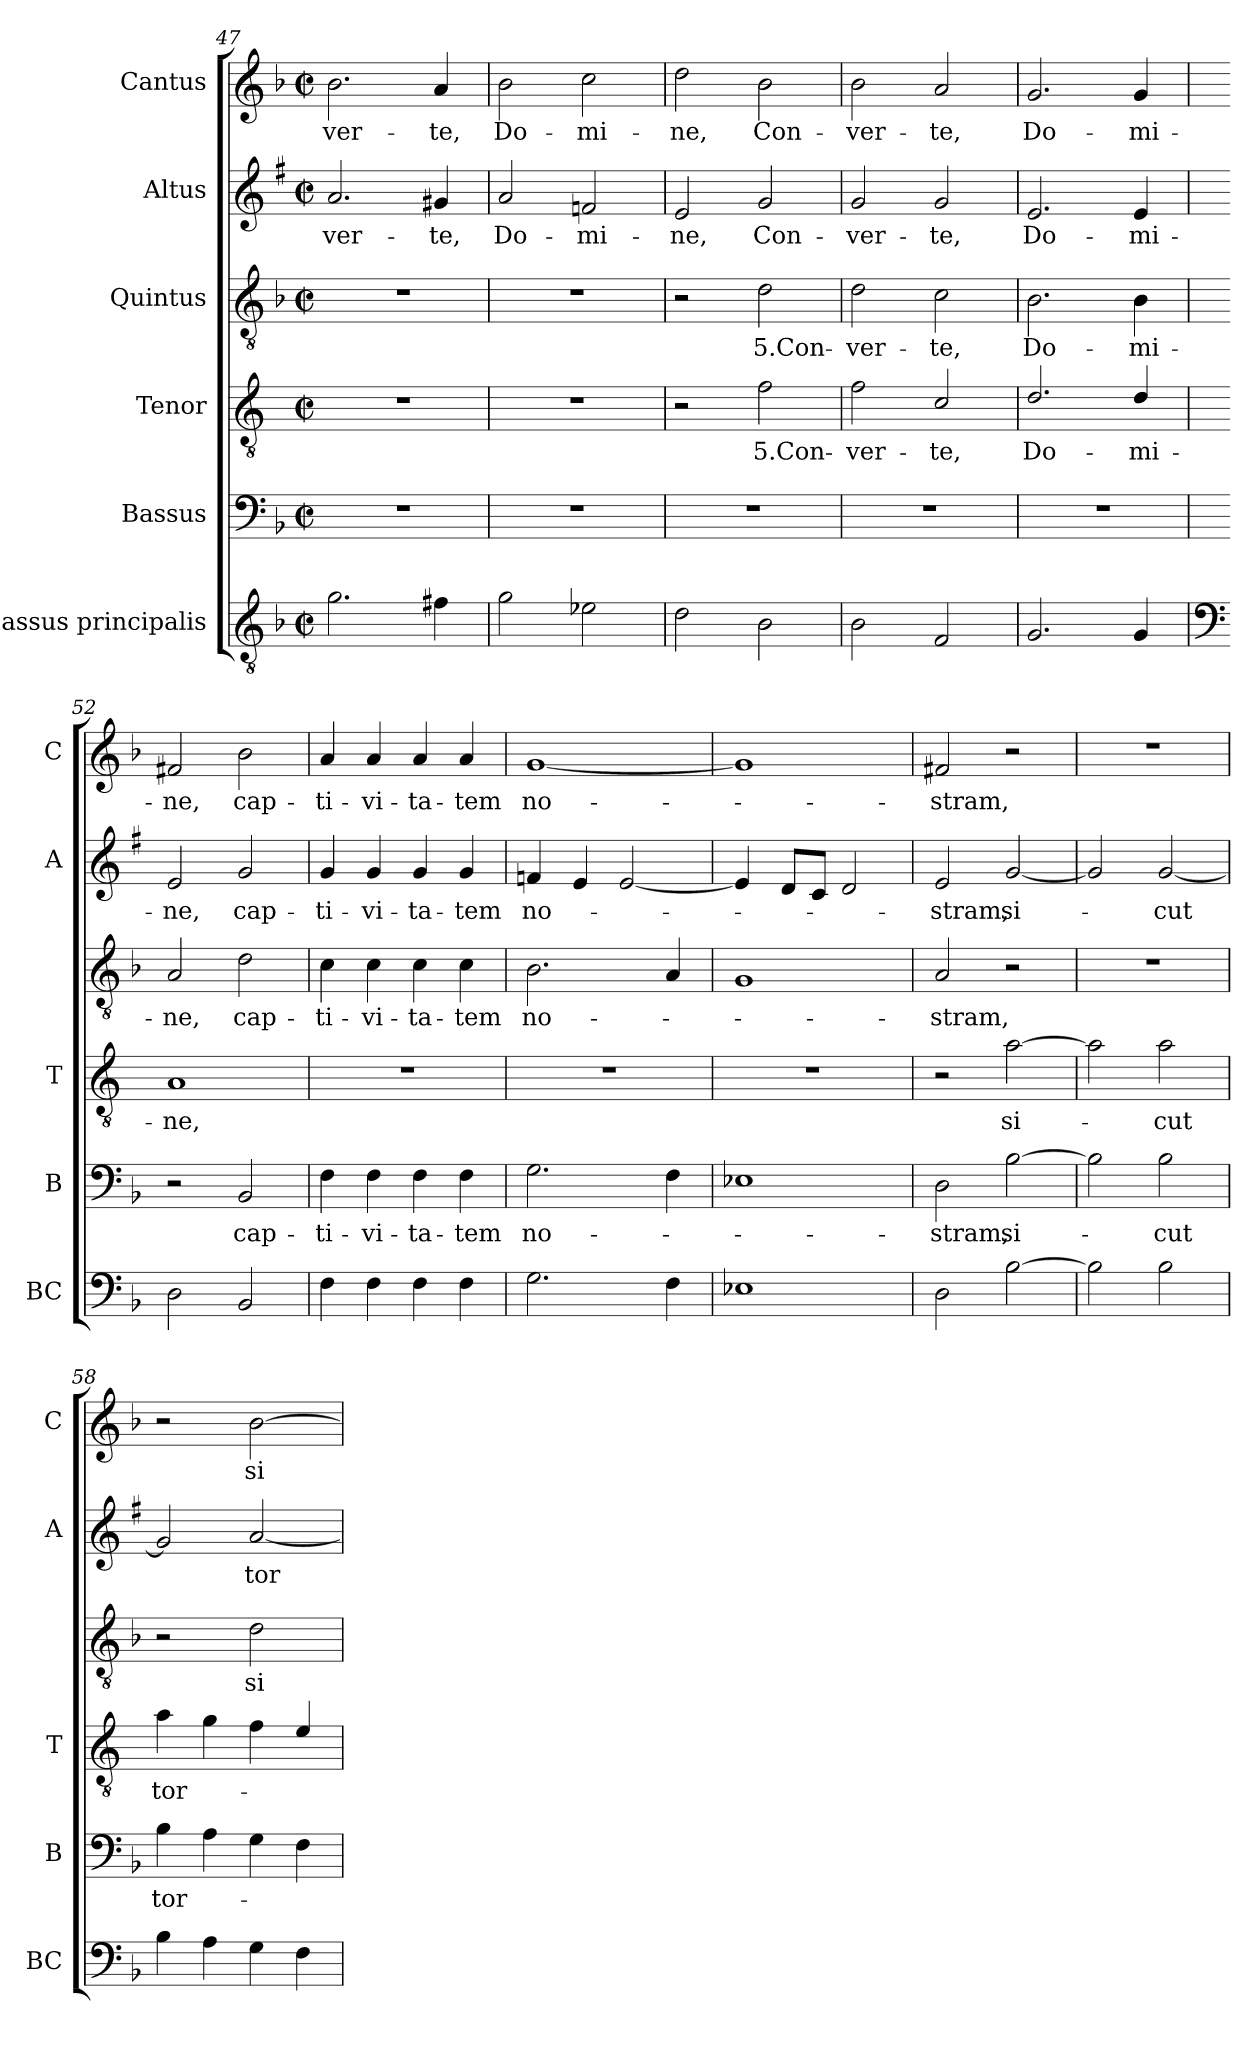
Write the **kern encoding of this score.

**kern	**kern	**text	**kern	**text	**kern	**text	**kern	**text	**kern	**text
*part6	*part5	*part5	*part4	*part4	*part3	*part3	*part2	*part2	*part1	*part1
*staff6	*staff5	*staff5	*staff4	*staff4	*staff3	*staff3	*staff2	*staff2	*staff1	*staff1
*I"Bassus principalis	*I"Bassus	*	*I"Tenor	*	*I"Quintus	*	*I"Altus	*	*I"Cantus	*
*I'BC	*I'B	*	*I'T	*	*	*	*I'A	*	*I'C	*
*clefGv2	*clefF4	*	*clefGv2	*	*clefGv2	*	*clefG2	*	*clefG2	*
*	*	*	*ITrd4c7	*	*	*	*ITrd1c2	*	*	*
*k[b-]	*k[b-]	*	*k[b-]	*	*k[b-]	*	*k[b-]	*	*k[b-]	*
*F:	*F:	*	*F:	*	*F:	*	*F:	*	*F:	*
*M2/2	*M2/2	*	*M2/2	*	*M2/2	*	*M2/2	*	*M2/2	*
*met(c|)	*met(c|)	*	*met(c|)	*	*met(c|)	*	*met(c|)	*	*met(c|)	*
=47	=47	=47	=47	=47	=47	=47	=47	=47	=47	=47
!	!	!	!	!	!	!	!	!LO:LY:b	!	!LO:LY:b
2.g\	1r	.	1r	.	1r	.	2.g/	-ver-	2.b-\	-ver-
!	!	!	!	!	!	!	!	!LO:LY:b	!	!LO:LY:b
4f#X\	.	.	.	.	.	.	4f#X/	-te,	4a/	-te,
=48	=48	=48	=48	=48	=48	=48	=48	=48	=48	=48
!	!	!	!	!	!	!	!	!LO:LY:b	!	!LO:LY:b
2g\	1r	.	1r	.	1r	.	2g/	Do-	2b-\	Do-
!	!	!	!	!	!	!	!	!LO:LY:b	!	!LO:LY:b
2e-X\	.	.	.	.	.	.	2e-X/	-mi-	2cc\	-mi-
=49	=49	=49	=49	=49	=49	=49	=49	=49	=49	=49
!	!	!	!	!	!	!	!	!LO:LY:b	!	!LO:LY:b
2d\	1r	.	2r	.	2r	.	2d/	-ne,	2dd\	-ne,
!	!	!	!	!LO:LY:b	!	!LO:LY:b	!	!LO:LY:b	!	!LO:LY:b
2B-\	.	.	2B-\	5.Con-	2d\	5.Con-	2f/	Con-	2b-\	Con-
=50	=50	=50	=50	=50	=50	=50	=50	=50	=50	=50
!	!	!	!	!LO:LY:b	!	!LO:LY:b	!	!LO:LY:b	!	!LO:LY:b
2B-\	1r	.	2B-\	-ver-	2d\	-ver-	2f/	-ver-	2b-\	-ver-
!	!	!	!	!LO:LY:b	!	!LO:LY:b	!	!LO:LY:b	!	!LO:LY:b
2F/	.	.	2F/	-te,	2c\	-te,	2f/	-te,	2a/	-te,
!!LO:LB:g=z
=51	=51	=51	=51	=51	=51	=51	=51	=51	=51	=51
!	!	!	!	!LO:LY:b	!	!LO:LY:b	!	!LO:LY:b	!	!LO:LY:b
2.G/	1r	.	2.G/	Do-	2.B-\	Do-	2.d/	Do-	2.g/	Do-
!	!	!	!	!LO:LY:b	!	!LO:LY:b	!	!LO:LY:b	!	!LO:LY:b
4G/	.	.	4G/	-mi-	4B-\	-mi-	4d/	-mi-	4g/	-mi-
=52	=52	=52	=52	=52	=52	=52	=52	=52	=52	=52
*clefF4	*	*	*	*	*	*	*	*	*	*
!	!	!	!	!LO:LY:b	!	!LO:LY:b	!	!LO:LY:b	!	!LO:LY:b
2D\	2r	.	1D	-ne,	2A/	-ne,	2d/	-ne,	2f#X/	-ne,
!	!	!LO:LY:b	!	!	!	!LO:LY:b	!	!LO:LY:b	!	!LO:LY:b
2BB-/	2BB-/	cap-	.	.	2d\	cap-	2f/	cap-	2b-\	cap-
=53	=53	=53	=53	=53	=53	=53	=53	=53	=53	=53
!	!	!LO:LY:b	!	!	!	!LO:LY:b	!	!LO:LY:b	!	!LO:LY:b
4F\	4F\	-ti-	1r	.	4c\	-ti-	4f/	-ti-	4a/	-ti-
!	!	!LO:LY:b	!	!	!	!LO:LY:b	!	!LO:LY:b	!	!LO:LY:b
4F\	4F\	-vi-	.	.	4c\	-vi-	4f/	-vi-	4a/	-vi-
!	!	!LO:LY:b	!	!	!	!LO:LY:b	!	!LO:LY:b	!	!LO:LY:b
4F\	4F\	-ta-	.	.	4c\	-ta-	4f/	-ta-	4a/	-ta-
!	!	!LO:LY:b	!	!	!	!LO:LY:b	!	!LO:LY:b	!	!LO:LY:b
4F\	4F\	-tem	.	.	4c\	-tem	4f/	-tem	4a/	-tem
=54	=54	=54	=54	=54	=54	=54	=54	=54	=54	=54
!	!	!LO:LY:b	!	!	!	!LO:LY:b	!	!LO:LY:b	!	!LO:LY:b
2.G\	2.G\	no-	1r	.	2.B-\	no-	4e-X/	no-	[1g	no-
.	.	.	.	.	.	.	4d/	.	.	.
.	.	.	.	.	.	.	[2d/	.	.	.
4F\	4F\	.	.	.	4A/	.	.	.	.	.
=55	=55	=55	=55	=55	=55	=55	=55	=55	=55	=55
1E-X	1E-X	.	1r	.	1G	.	4d/]	.	1g]	.
.	.	.	.	.	.	.	8c/L	.	.	.
.	.	.	.	.	.	.	8B-/J	.	.	.
.	.	.	.	.	.	.	2c/	.	.	.
=56	=56	=56	=56	=56	=56	=56	=56	=56	=56	=56
!	!	!LO:LY:b	!	!	!	!LO:LY:b	!	!LO:LY:b	!	!LO:LY:b
2D\	2D\	-stram,	2r	.	2A/	-stram,	2d/	-stram,	2f#X/	-stram,
!	!	!LO:LY:b	!	!LO:LY:b	!	!	!	!LO:LY:b	!	!
[2B-\	[2B-\	si-	[2d\	si-	2r	.	[2f/	si-	2r	.
=57	=57	=57	=57	=57	=57	=57	=57	=57	=57	=57
2B-\]	2B-\]	.	2d\]	.	1r	.	2f/]	.	1r	.
!	!	!LO:LY:b	!	!LO:LY:b	!	!	!	!LO:LY:b	!	!
2B-\	2B-\	-cut	2d\	-cut	.	.	[2f/	-cut	.	.
=58	=58	=58	=58	=58	=58	=58	=58	=58	=58	=58
!	!	!LO:LY:b	!	!LO:LY:b	!	!	!	!	!	!
4B-\	4B-\	tor-	4d\	tor-	2r	.	2f/]	.	2r	.
4A\	4A\	.	4c\	.	.	.	.	.	.	.
!	!	!	!	!	!	!LO:LY:b	!	!LO:LY:b	!	!LO:LY:b
4G\	4G\	.	4B-\	.	2d\	si-	[2g/	tor-	[2b-\	si-
4F\	4F\	.	4A/	.	.	.	.	.	.	.
=	=	=	=	=	=	=	=	=	=	=
*-	*-	*-	*-	*-	*-	*-	*-	*-	*-	*-
